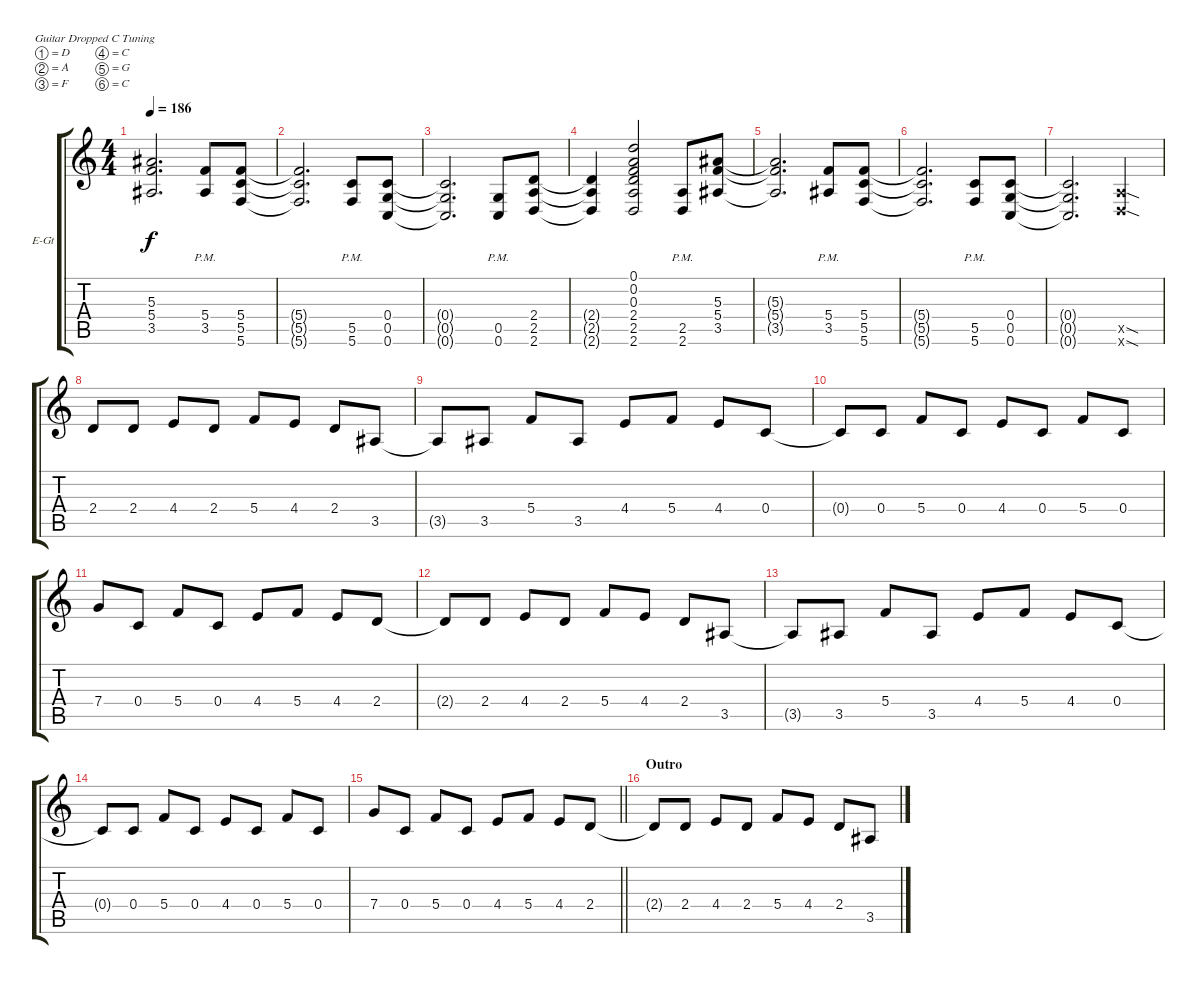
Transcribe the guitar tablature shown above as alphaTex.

\bracketExtendMode groupsimilarinstruments
\firstSystemTrackNameOrientation horizontal
\otherSystemsTrackNameOrientation horizontal
\track ("Padge" "E-Gt") {instrument overdrivenguitar}
\staff {score tabs}
\tuning (D4 A3 F3 C3 G2 C2)
\ts (4 4)
\tempo 186
\clef g2
\ks c
(5.3{t} 5.4{t} 3.5{t}).2{d dy f} (5.4{pm} 3.5{pm}).8 (5.4 5.5 5.6).8 |
(5.4{t} 5.5{t} 5.6{t}).2{d} (5.5{pm} 5.6{pm}).8 (0.4 0.5 0.6).8 |
(0.4{t} 0.5{t} 0.6{t}).2{d} (0.5{pm} 0.6{pm}).8 (2.4 2.5 2.6).8 |
(2.4{t} 2.5{t} 2.6{t}).4 (0.1 0.2 0.3 2.4 2.5 2.6).2 (2.5{pm} 2.6{pm}).8 (5.3 5.4 3.5).8 |
(5.3{t} 5.4{t} 3.5{t}).2{d} (5.4{pm} 3.5{pm}).8 (5.4 5.5 5.6).8 |
(5.4{t} 5.5{t} 5.6{t}).2{d} (5.5{pm} 5.6{pm}).8 (0.4 0.5 0.6).8 |
(0.4{t} 0.5{t} 0.6{t}).2{d} (2.5{sod x} 2.6{sod x}).4 |
2.4.8 2.4.8 4.4.8 2.4.8 5.4.8 4.4.8 2.4.8 3.5.8 |
3.5{t}.8 3.5.8 5.4.8 3.5.8 4.4.8 5.4.8 4.4.8 0.4.8 |
0.4{t}.8 0.4.8 5.4.8 0.4.8 4.4.8 0.4.8 5.4.8 0.4.8 |
7.4.8 0.4.8 5.4.8 0.4.8 4.4.8 5.4.8 4.4.8 2.4.8 |
2.4{t}.8 2.4.8 4.4.8 2.4.8 5.4.8 4.4.8 2.4.8 3.5.8 |
3.5{t}.8 3.5.8 5.4.8 3.5.8 4.4.8 5.4.8 4.4.8 0.4.8 |
0.4{t}.8 0.4.8 5.4.8 0.4.8 4.4.8 0.4.8 5.4.8 0.4.8 |
\barLineRight lightlight
7.4.8 0.4.8 5.4.8 0.4.8 4.4.8 5.4.8 4.4.8 2.4.8 |
\section ("" "Outro")
2.4{t}.8 2.4.8 4.4.8 2.4.8 5.4.8 4.4.8 2.4.8 3.5.8
